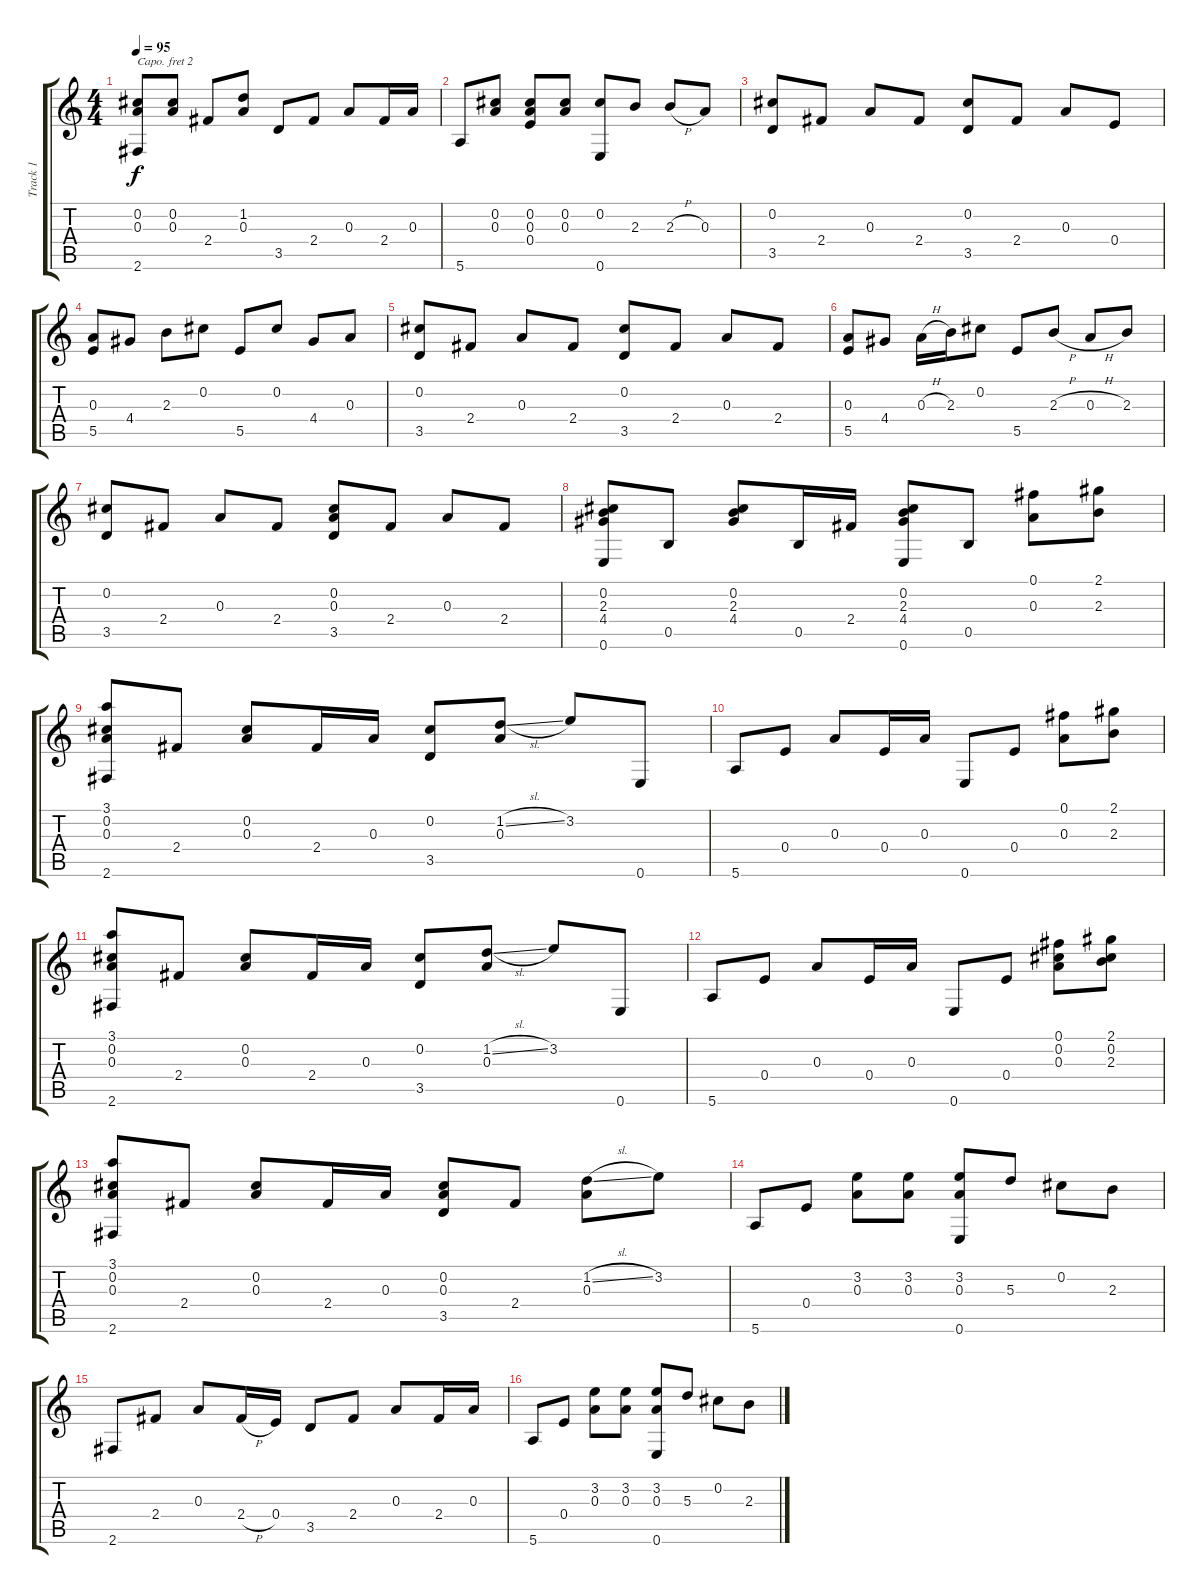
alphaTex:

\track ("Track 1" "Track 1") {instrument acousticguitarsteel}
\staff {score tabs}
\capo 2
\tuning (E4 B3 G3 D3 A2 D2) {hide}
\ts (4 4)
\tempo 95
\clef g2
\ks c
(0.2 0.3 2.6).8{dy f} (0.2 0.3).8 2.4.8 (1.2 0.3).8 3.5.8 2.4.8 0.3.8 2.4.16 0.3.16 |
5.6.8 (0.2 0.3).8 (0.2 0.3 0.4).8 (0.2 0.3).8 (0.2 0.6).8 2.3.8 2.3{h}.8 0.3.8 |
(0.2 3.5).8 2.4.8 0.3.8 2.4.8 (0.2 3.5).8 2.4.8 0.3.8 0.4.8 |
(0.3 5.5).8 4.4.8 2.3.8 0.2.8 5.5.8 0.2.8 4.4.8 0.3.8 |
(0.2 3.5).8 2.4.8 0.3.8 2.4.8 (0.2 3.5).8 2.4.8 0.3.8 2.4.8 |
(0.3 5.5).8 4.4.8 0.3{h}.16 2.3.16 0.2.8 5.5.8 2.3{h}.8 0.3{h}.8 2.3.8 |
(0.2 3.5).8 2.4.8 0.3.8 2.4.8 (0.2 0.3 3.5).8 2.4.8 0.3.8 2.4.8 |
(0.2 2.3 4.4 0.6).8 0.5.8 (0.2 2.3 4.4).8 0.5.16 2.4.16 (0.2 2.3 4.4 0.6).8 0.5.8 (0.1 0.3).8 (2.1 2.3).8 |
(3.1 0.2 0.3 2.6).8 2.4.8 (0.2 0.3).8 2.4.16 0.3.16 (0.2 3.5).8 (1.2{sl} 0.3).8 3.2.8 0.6.8 |
5.6.8 0.4.8 0.3.8 0.4.16 0.3.16 0.6.8 0.4.8 (0.1 0.3).8 (2.1 2.3).8 |
(3.1 0.2 0.3 2.6).8 2.4.8 (0.2 0.3).8 2.4.16 0.3.16 (0.2 3.5).8 (1.2{sl} 0.3).8 3.2.8 0.6.8 |
5.6.8 0.4.8 0.3.8 0.4.16 0.3.16 0.6.8 0.4.8 (0.1 0.2 0.3).8 (2.1 0.2 2.3).8 |
(3.1 0.2 0.3 2.6).8 2.4.8 (0.2 0.3).8 2.4.16 0.3.16 (0.2 0.3 3.5).8 2.4.8 (1.2{sl} 0.3).8 3.2.8 |
5.6.8 0.4.8 (3.2 0.3).8 (3.2 0.3).8 (3.2 0.3 0.6).8 5.3.8 0.2.8 2.3.8 |
2.6.8 2.4.8 0.3.8 2.4{h}.16 0.4.16 3.5.8 2.4.8 0.3.8 2.4.16 0.3.16 |
5.6.8 0.4.8 (3.2 0.3).8 (3.2 0.3).8 (3.2 0.3 0.6).8 5.3.8 0.2.8 2.3.8
